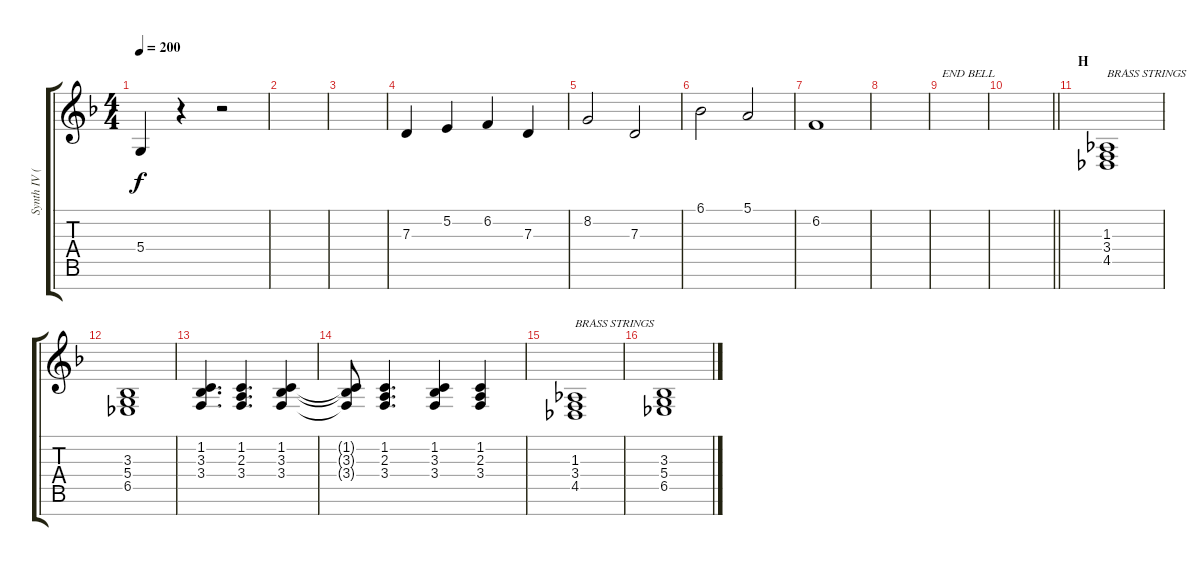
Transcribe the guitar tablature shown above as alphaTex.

\track ("Synth IV (Kotobuki Tsumugi)" "Synth IV (") {instrument drawbarorgan}
\staff {score tabs}
\tuning (E4 B3 G3 D3 A2 E2 B1) {hide}
\ts (4 4)
\tempo 200
\clef g2
\ks f
5.4.4{dy f} r.4 r.2 |
|
|
7.3.4 5.2.4 6.2.4 7.3.4 |
8.2.2 7.3.2 |
6.1.2 5.1.2 |
6.2.1{txt "                                          END BELL"} |
|
|
\barLineRight lightlight
|
\section ("" "H")
(1.3 3.4 4.5).1{txt "BRASS STRINGS" instrument stringensemble1} |
(3.3 5.4 6.5).1 |
(1.2 3.3 3.4).4{d} (1.2 2.3 3.4).4{d} (1.2 3.3 3.4).4 |
(1.2{t} 3.3{t} 3.4{t}).8 (1.2 2.3 3.4).4{d} (1.2 3.3 3.4).4 (1.2 2.3 3.4).4 |
(1.3 3.4 4.5).1{txt "BRASS STRINGS"} |
(3.3 5.4 6.5).1
